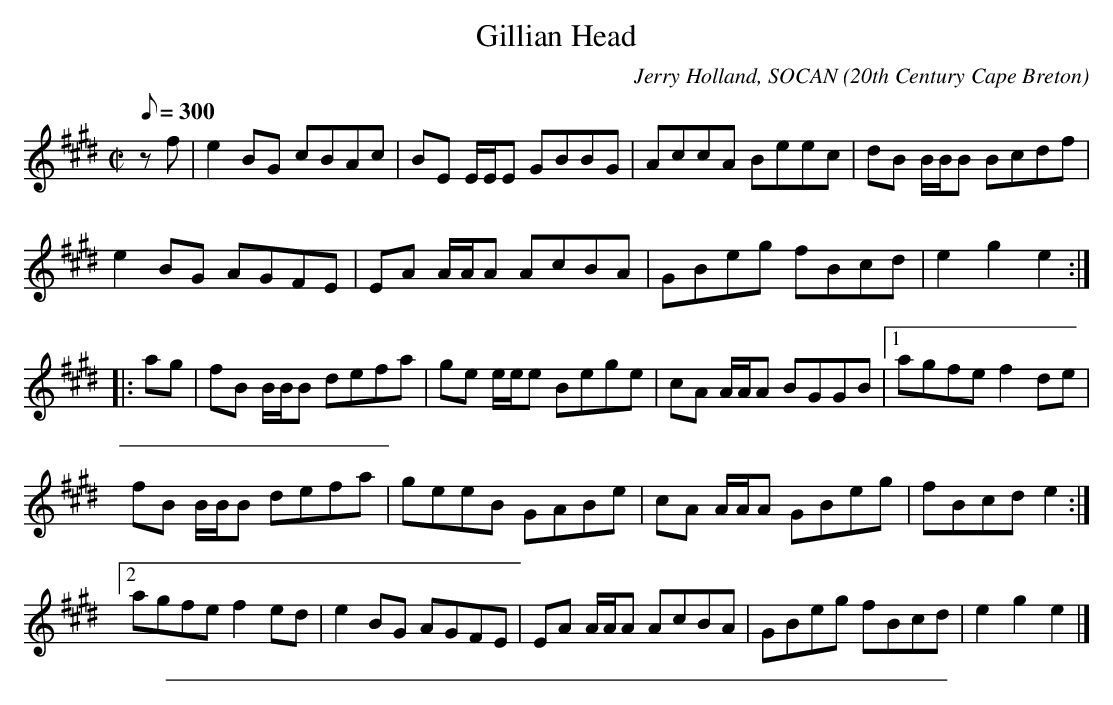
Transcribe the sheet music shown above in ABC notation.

X:1
T: Gillian Head
C:Jerry Holland, SOCAN
O:20th Century Cape Breton
L:1/8
Q:300
M:C|
K:E
zf|e2 BG cBAc|BE E/E/E GBBG|AccA Beec|dB B/B/B Bcdf|!
e2 BG AGFE|EA A/A/A AcBA|GBeg fBcd|e2 g2 e2:|!
|:ag|fB B/B/B defa|ge e/e/e Bege|cA A/A/A BGGB|[1agfe f2 de|!
fB B/B/B defa|geeB GABe|cA A/A/A GBeg|fBcd e2:|!
[2 agfe f2 ed|e2 BG AGFE|EA A/A/A AcBA|GBeg fBcd|e2 g2 e2|]!
